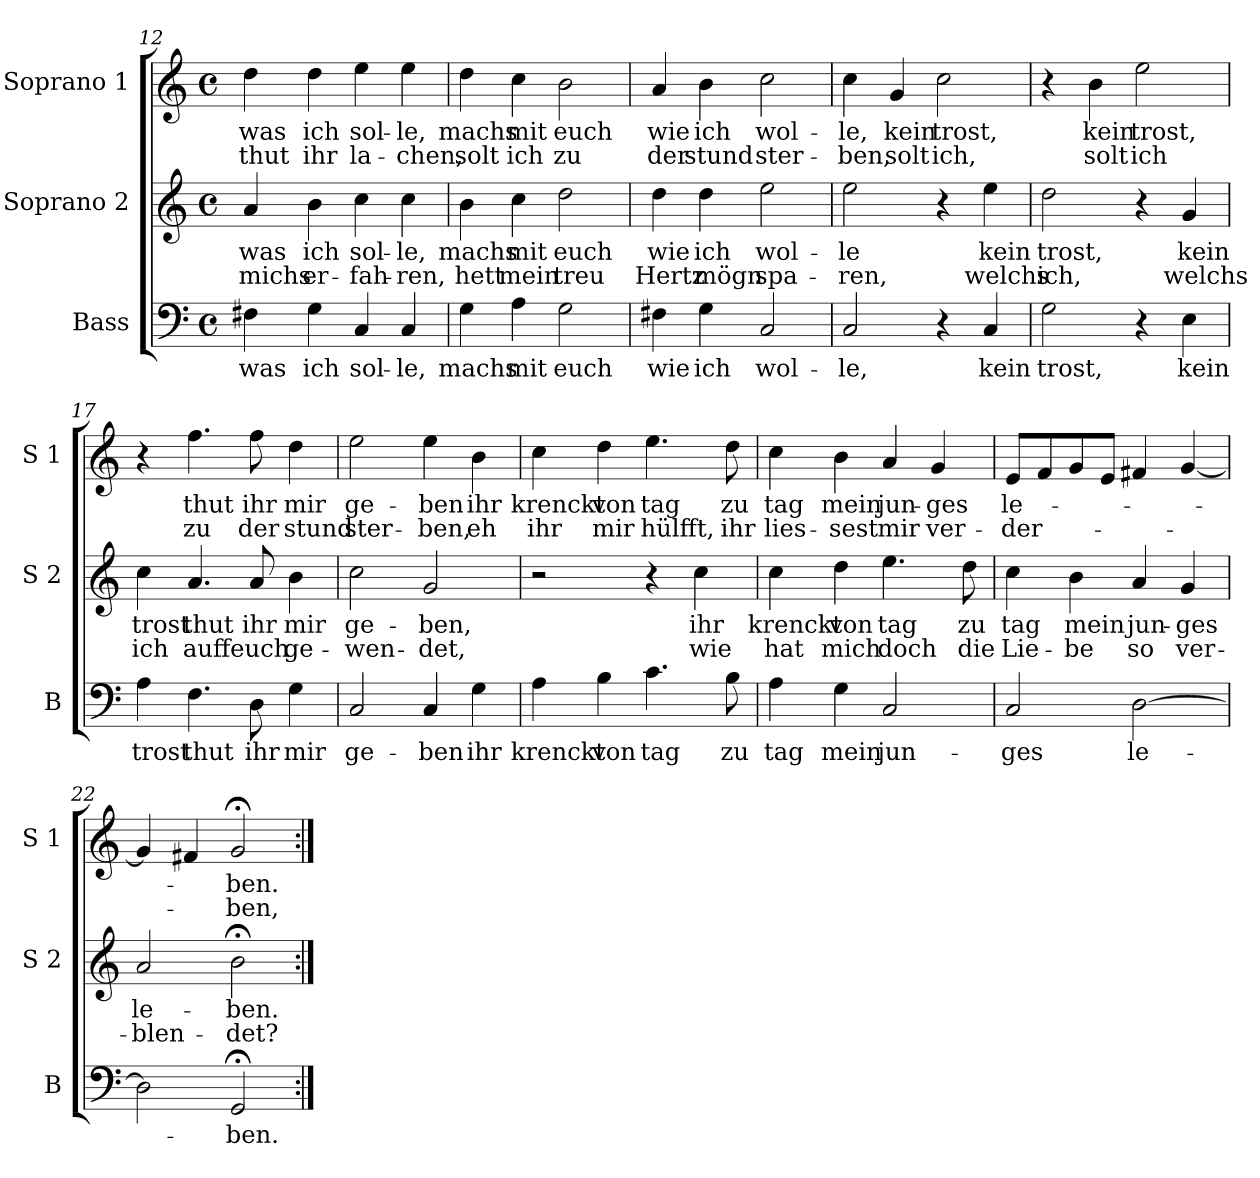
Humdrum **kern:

**kern	**text	**kern	**text	**text	**kern	**text	**text
*part3	*part3	*part2	*part2	*part2	*part1	*part1	*part1
*staff3	*staff3	*staff2	*staff2	*staff2	*staff1	*staff1	*staff1
*I"Bass	*	*I"Soprano 2	*	*	*I"Soprano 1	*	*
*I'B	*	*I'S 2	*	*	*I'S 1	*	*
*clefF4	*	*clefG2	*	*	*clefG2	*	*
*k[]	*	*k[]	*	*	*k[]	*	*
*C:	*	*C:	*	*	*C:	*	*
*M4/4	*	*M4/4	*	*	*M4/4	*	*
*met(c)	*	*met(c)	*	*	*met(c)	*	*
=12	=12	=12	=12	=12	=12	=12	=12
!	!LO:LY:b	!	!LO:LY:b	!LO:LY:b	!	!LO:LY:b	!LO:LY:b
4F#X\	was	4a/	was	michs	4dd\	was	thut
!	!LO:LY:b	!	!LO:LY:b	!LO:LY:b	!	!LO:LY:b	!LO:LY:b
4G\	ich	4b\	ich	er-	4dd\	ich	ihr
!	!LO:LY:b	!	!LO:LY:b	!LO:LY:b	!	!LO:LY:b	!LO:LY:b
4C/	sol-	4cc\	sol-	-fah-	4ee\	sol-	la-
!	!LO:LY:b	!	!LO:LY:b	!LO:LY:b	!	!LO:LY:b	!LO:LY:b
4C/	-le,	4cc\	-le,	-ren,	4ee\	-le,	-chen,
=13	=13	=13	=13	=13	=13	=13	=13
!	!LO:LY:b	!	!LO:LY:b	!LO:LY:b	!	!LO:LY:b	!LO:LY:b
4G\	machs	4b\	machs	hett	4dd\	machs	solt
!	!LO:LY:b	!	!LO:LY:b	!LO:LY:b	!	!LO:LY:b	!LO:LY:b
4A\	mit	4cc\	mit	mein	4cc\	mit	ich
!	!LO:LY:b	!	!LO:LY:b	!LO:LY:b	!	!LO:LY:b	!LO:LY:b
2G\	euch	2dd\	euch	treu	2b\	euch	zu
!!LO:LB:g=z
=14	=14	=14	=14	=14	=14	=14	=14
!	!LO:LY:b	!	!LO:LY:b	!LO:LY:b	!	!LO:LY:b	!LO:LY:b
4F#X\	wie	4dd\	wie	Hertz	4a/	wie	der
!	!LO:LY:b	!	!LO:LY:b	!LO:LY:b	!	!LO:LY:b	!LO:LY:b
4G\	ich	4dd\	ich	mögn	4b\	ich	stund
!	!LO:LY:b	!	!LO:LY:b	!LO:LY:b	!	!LO:LY:b	!LO:LY:b
2C/	wol-	2ee\	wol-	spa-	2cc\	wol-	ster-
=15	=15	=15	=15	=15	=15	=15	=15
!	!LO:LY:b	!	!LO:LY:b	!LO:LY:b	!	!LO:LY:b	!LO:LY:b
2C/	-le,	2ee\	-le	-ren,	4cc\	-le,	-ben,
!	!	!	!	!	!	!LO:LY:b	!LO:LY:b
.	.	.	.	.	4g/	kein	solt
!	!	!	!	!	!	!LO:LY:b	!LO:LY:b
4r	.	4r	.	.	2cc\	trost,	ich,
!	!LO:LY:b	!	!LO:LY:b	!LO:LY:b	!	!	!
4C/	kein	4ee\	kein	welchs	.	.	.
=16	=16	=16	=16	=16	=16	=16	=16
!	!LO:LY:b	!	!LO:LY:b	!LO:LY:b	!	!	!
2G\	trost,	2dd\	trost,	ich,	4r	.	.
!	!	!	!	!	!	!LO:LY:b	!LO:LY:b
.	.	.	.	.	4b\	kein	solt
!	!	!	!	!	!	!LO:LY:b	!LO:LY:b
4r	.	4r	.	.	2ee\	trost,	ich
!	!LO:LY:b	!	!LO:LY:b	!LO:LY:b	!	!	!
4E\	kein	4g/	kein	welchs	.	.	.
=17	=17	=17	=17	=17	=17	=17	=17
!	!LO:LY:b	!	!LO:LY:b	!LO:LY:b	!	!	!
4A\	trost	4cc\	trost	ich	4r	.	.
!	!LO:LY:b	!	!LO:LY:b	!LO:LY:b	!	!LO:LY:b	!LO:LY:b
4.F\	thut	4.a/	thut	auff	4.ff\	thut	zu
!	!LO:LY:b	!	!LO:LY:b	!LO:LY:b	!	!LO:LY:b	!LO:LY:b
8D\	ihr	8a/	ihr	euch	8ff\	ihr	der
!	!LO:LY:b	!	!LO:LY:b	!LO:LY:b	!	!LO:LY:b	!LO:LY:b
4G\	mir	4b\	mir	ge-	4dd\	mir	stund
=18	=18	=18	=18	=18	=18	=18	=18
!	!LO:LY:b	!	!LO:LY:b	!LO:LY:b	!	!LO:LY:b	!LO:LY:b
2C/	ge-	2cc\	ge-	-wen-	2ee\	ge-	ster-
!	!LO:LY:b	!	!LO:LY:b	!LO:LY:b	!	!LO:LY:b	!LO:LY:b
4C/	-ben	2g/	-ben,	-det,	4ee\	-ben	-ben,
!	!LO:LY:b	!	!	!	!	!LO:LY:b	!LO:LY:b
4G\	ihr	.	.	.	4b\	ihr	eh
!!LO:LB:g=z
=19	=19	=19	=19	=19	=19	=19	=19
!	!LO:LY:b	!	!	!	!	!LO:LY:b	!LO:LY:b
4A\	krenckt	2r	.	.	4cc\	krenckt	ihr
!	!LO:LY:b	!	!	!	!	!LO:LY:b	!LO:LY:b
4B\	von	.	.	.	4dd\	von	mir
!	!LO:LY:b	!	!	!	!	!LO:LY:b	!LO:LY:b
4.c\	tag	4r	.	.	4.ee\	tag	hülfft,
!	!	!	!LO:LY:b	!LO:LY:b	!	!	!
.	.	4cc\	ihr	wie	.	.	.
!	!LO:LY:b	!	!	!	!	!LO:LY:b	!LO:LY:b
8B\	zu	.	.	.	8dd\	zu	ihr
=20	=20	=20	=20	=20	=20	=20	=20
!	!LO:LY:b	!	!LO:LY:b	!LO:LY:b	!	!LO:LY:b	!LO:LY:b
4A\	tag	4cc\	krenckt	hat	4cc\	tag	lies-
!	!LO:LY:b	!	!LO:LY:b	!LO:LY:b	!	!LO:LY:b	!LO:LY:b
4G\	mein	4dd\	von	mich	4b\	mein	-sest
!	!LO:LY:b	!	!LO:LY:b	!LO:LY:b	!	!LO:LY:b	!LO:LY:b
2C/	jun-	4.ee\	tag	doch	4a/	jun-	mir
!	!	!	!	!	!	!LO:LY:b	!LO:LY:b
.	.	.	.	.	4g/	-ges	ver-
!	!	!	!LO:LY:b	!LO:LY:b	!	!	!
.	.	8dd\	zu	die	.	.	.
=21	=21	=21	=21	=21	=21	=21	=21
!	!LO:LY:b	!	!LO:LY:b	!LO:LY:b	!	!LO:LY:b	!LO:LY:b
2C/	-ges	4cc\	tag	Lie-	8e/L	le-	-der-
.	.	.	.	.	8f/	.	.
!	!	!	!LO:LY:b	!LO:LY:b	!	!	!
.	.	4b\	mein	-be	8g/	.	.
.	.	.	.	.	8e/J	.	.
!	!LO:LY:b	!	!LO:LY:b	!LO:LY:b	!	!	!
[2D\	le-	4a/	jun-	so	4f#X/	.	.
!	!	!	!LO:LY:b	!LO:LY:b	!	!	!
.	.	4g/	-ges	ver-	[4g/	.	.
=22	=22	=22	=22	=22	=22	=22	=22
!	!	!	!LO:LY:b	!LO:LY:b	!	!	!
2D\]	.	2a/	le-	-blen-	4g/]	.	.
.	.	.	.	.	4f#X/	.	.
!	!LO:LY:b	!	!LO:LY:b	!LO:LY:b	!	!LO:LY:b	!LO:LY:b
2GG;</	-ben.	2b;<\	-ben.	-det?	2g;</	-ben.	-ben,
=:|!	=:|!	=:|!	=:|!	=:|!	=:|!	=:|!	=:|!
*-	*-	*-	*-	*-	*-	*-	*-
